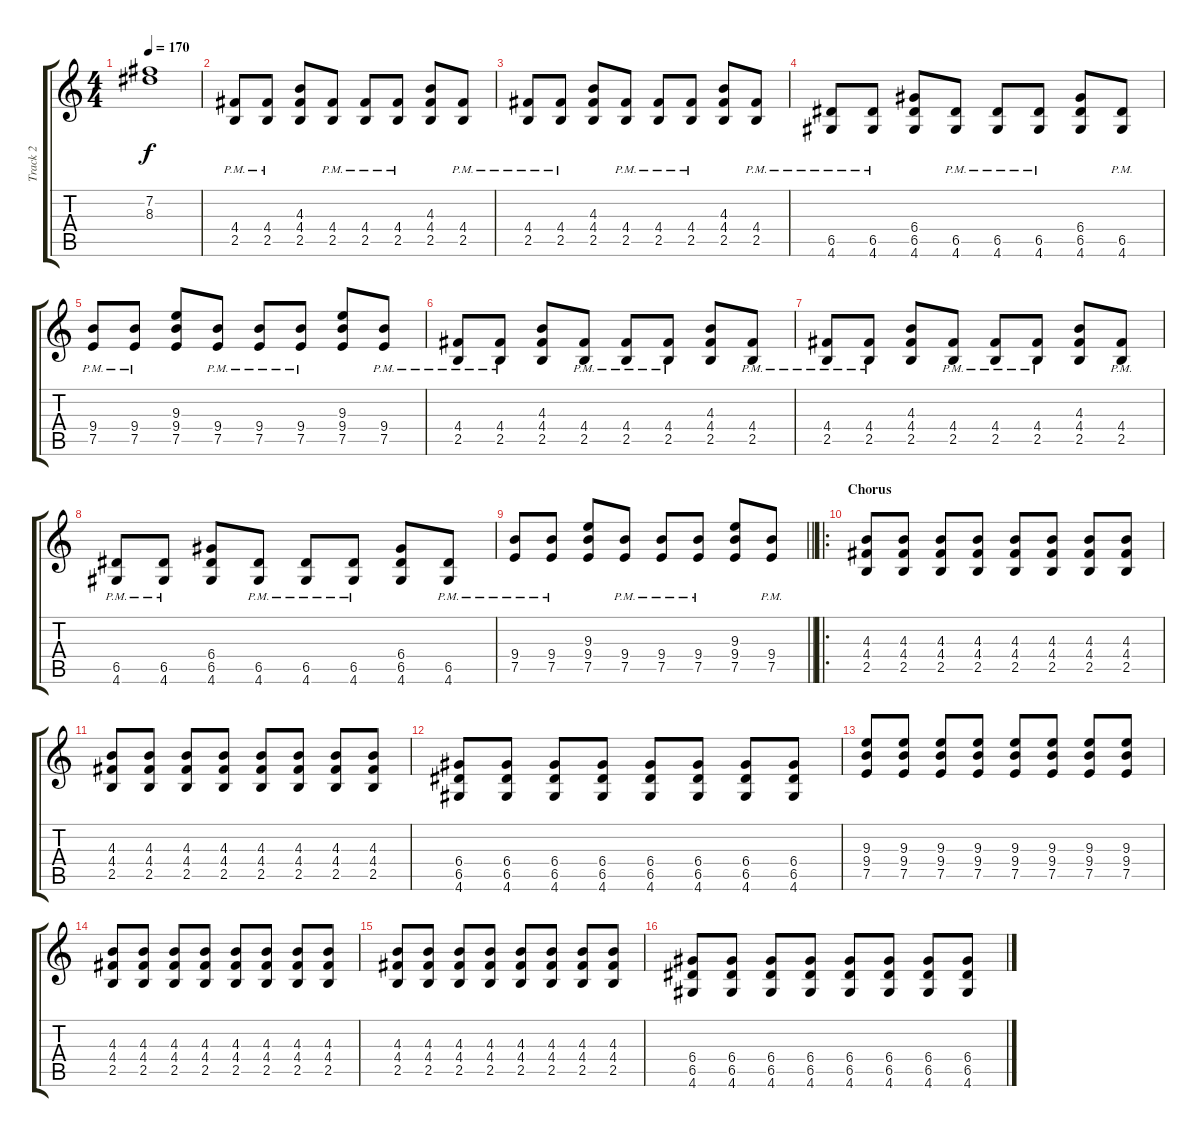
\track ("Track 2" "Track 2") {instrument distortionguitar}
\staff {score tabs}
\tuning (E4 B3 G3 D3 A2 E2) {hide}
\ts (4 4)
\tempo 170
\clef g2
\ks c
(7.2 8.3).1{dy f} |
(4.4{pm} 2.5{pm}).8 (4.4{pm} 2.5{pm}).8 (4.3 4.4 2.5).8 (4.4{pm} 2.5{pm}).8 (4.4{pm} 2.5{pm}).8 (4.4{pm} 2.5{pm}).8 (4.3 4.4 2.5).8 (4.4{pm} 2.5{pm}).8 |
(4.4{pm} 2.5{pm}).8 (4.4{pm} 2.5{pm}).8 (4.3 4.4 2.5).8 (4.4{pm} 2.5{pm}).8 (4.4{pm} 2.5{pm}).8 (4.4{pm} 2.5{pm}).8 (4.3 4.4 2.5).8 (4.4{pm} 2.5{pm}).8 |
(6.5{pm} 4.6{pm}).8 (6.5{pm} 4.6{pm}).8 (6.4 6.5 4.6).8 (6.5{pm} 4.6{pm}).8 (6.5{pm} 4.6{pm}).8 (6.5{pm} 4.6{pm}).8 (6.4 6.5 4.6).8 (6.5{pm} 4.6{pm}).8 |
(9.4{pm} 7.5{pm}).8 (9.4{pm} 7.5{pm}).8 (9.3 9.4 7.5).8 (9.4{pm} 7.5{pm}).8 (9.4{pm} 7.5{pm}).8 (9.4{pm} 7.5{pm}).8 (9.3 9.4 7.5).8 (9.4{pm} 7.5{pm}).8 |
(4.4{pm} 2.5{pm}).8 (4.4{pm} 2.5{pm}).8 (4.3 4.4 2.5).8 (4.4{pm} 2.5{pm}).8 (4.4{pm} 2.5{pm}).8 (4.4{pm} 2.5{pm}).8 (4.3 4.4 2.5).8 (4.4{pm} 2.5{pm}).8 |
(4.4{pm} 2.5{pm}).8 (4.4{pm} 2.5{pm}).8 (4.3 4.4 2.5).8 (4.4{pm} 2.5{pm}).8 (4.4{pm} 2.5{pm}).8 (4.4{pm} 2.5{pm}).8 (4.3 4.4 2.5).8 (4.4{pm} 2.5{pm}).8 |
(6.5{pm} 4.6{pm}).8 (6.5{pm} 4.6{pm}).8 (6.4 6.5 4.6).8 (6.5{pm} 4.6{pm}).8 (6.5{pm} 4.6{pm}).8 (6.5{pm} 4.6{pm}).8 (6.4 6.5 4.6).8 (6.5{pm} 4.6{pm}).8 |
\barLineRight lightlight
(9.4{pm} 7.5{pm}).8 (9.4{pm} 7.5{pm}).8 (9.3 9.4 7.5).8 (9.4{pm} 7.5{pm}).8 (9.4{pm} 7.5{pm}).8 (9.4{pm} 7.5{pm}).8 (9.3 9.4 7.5).8 (9.4{pm} 7.5{pm}).8 |
\ro
\section ("" "Chorus")
(4.3 4.4 2.5).8 (4.3 4.4 2.5).8 (4.3 4.4 2.5).8 (4.3 4.4 2.5).8 (4.3 4.4 2.5).8 (4.3 4.4 2.5).8 (4.3 4.4 2.5).8 (4.3 4.4 2.5).8 |
(4.3 4.4 2.5).8 (4.3 4.4 2.5).8 (4.3 4.4 2.5).8 (4.3 4.4 2.5).8 (4.3 4.4 2.5).8 (4.3 4.4 2.5).8 (4.3 4.4 2.5).8 (4.3 4.4 2.5).8 |
(6.4 6.5 4.6).8 (6.4 6.5 4.6).8 (6.4 6.5 4.6).8 (6.4 6.5 4.6).8 (6.4 6.5 4.6).8 (6.4 6.5 4.6).8 (6.4 6.5 4.6).8 (6.4 6.5 4.6).8 |
(9.3 9.4 7.5).8 (9.3 9.4 7.5).8 (9.3 9.4 7.5).8 (9.3 9.4 7.5).8 (9.3 9.4 7.5).8 (9.3 9.4 7.5).8 (9.3 9.4 7.5).8 (9.3 9.4 7.5).8 |
(4.3 4.4 2.5).8 (4.3 4.4 2.5).8 (4.3 4.4 2.5).8 (4.3 4.4 2.5).8 (4.3 4.4 2.5).8 (4.3 4.4 2.5).8 (4.3 4.4 2.5).8 (4.3 4.4 2.5).8 |
(4.3 4.4 2.5).8 (4.3 4.4 2.5).8 (4.3 4.4 2.5).8 (4.3 4.4 2.5).8 (4.3 4.4 2.5).8 (4.3 4.4 2.5).8 (4.3 4.4 2.5).8 (4.3 4.4 2.5).8 |
(6.4 6.5 4.6).8 (6.4 6.5 4.6).8 (6.4 6.5 4.6).8 (6.4 6.5 4.6).8 (6.4 6.5 4.6).8 (6.4 6.5 4.6).8 (6.4 6.5 4.6).8 (6.4 6.5 4.6).8
